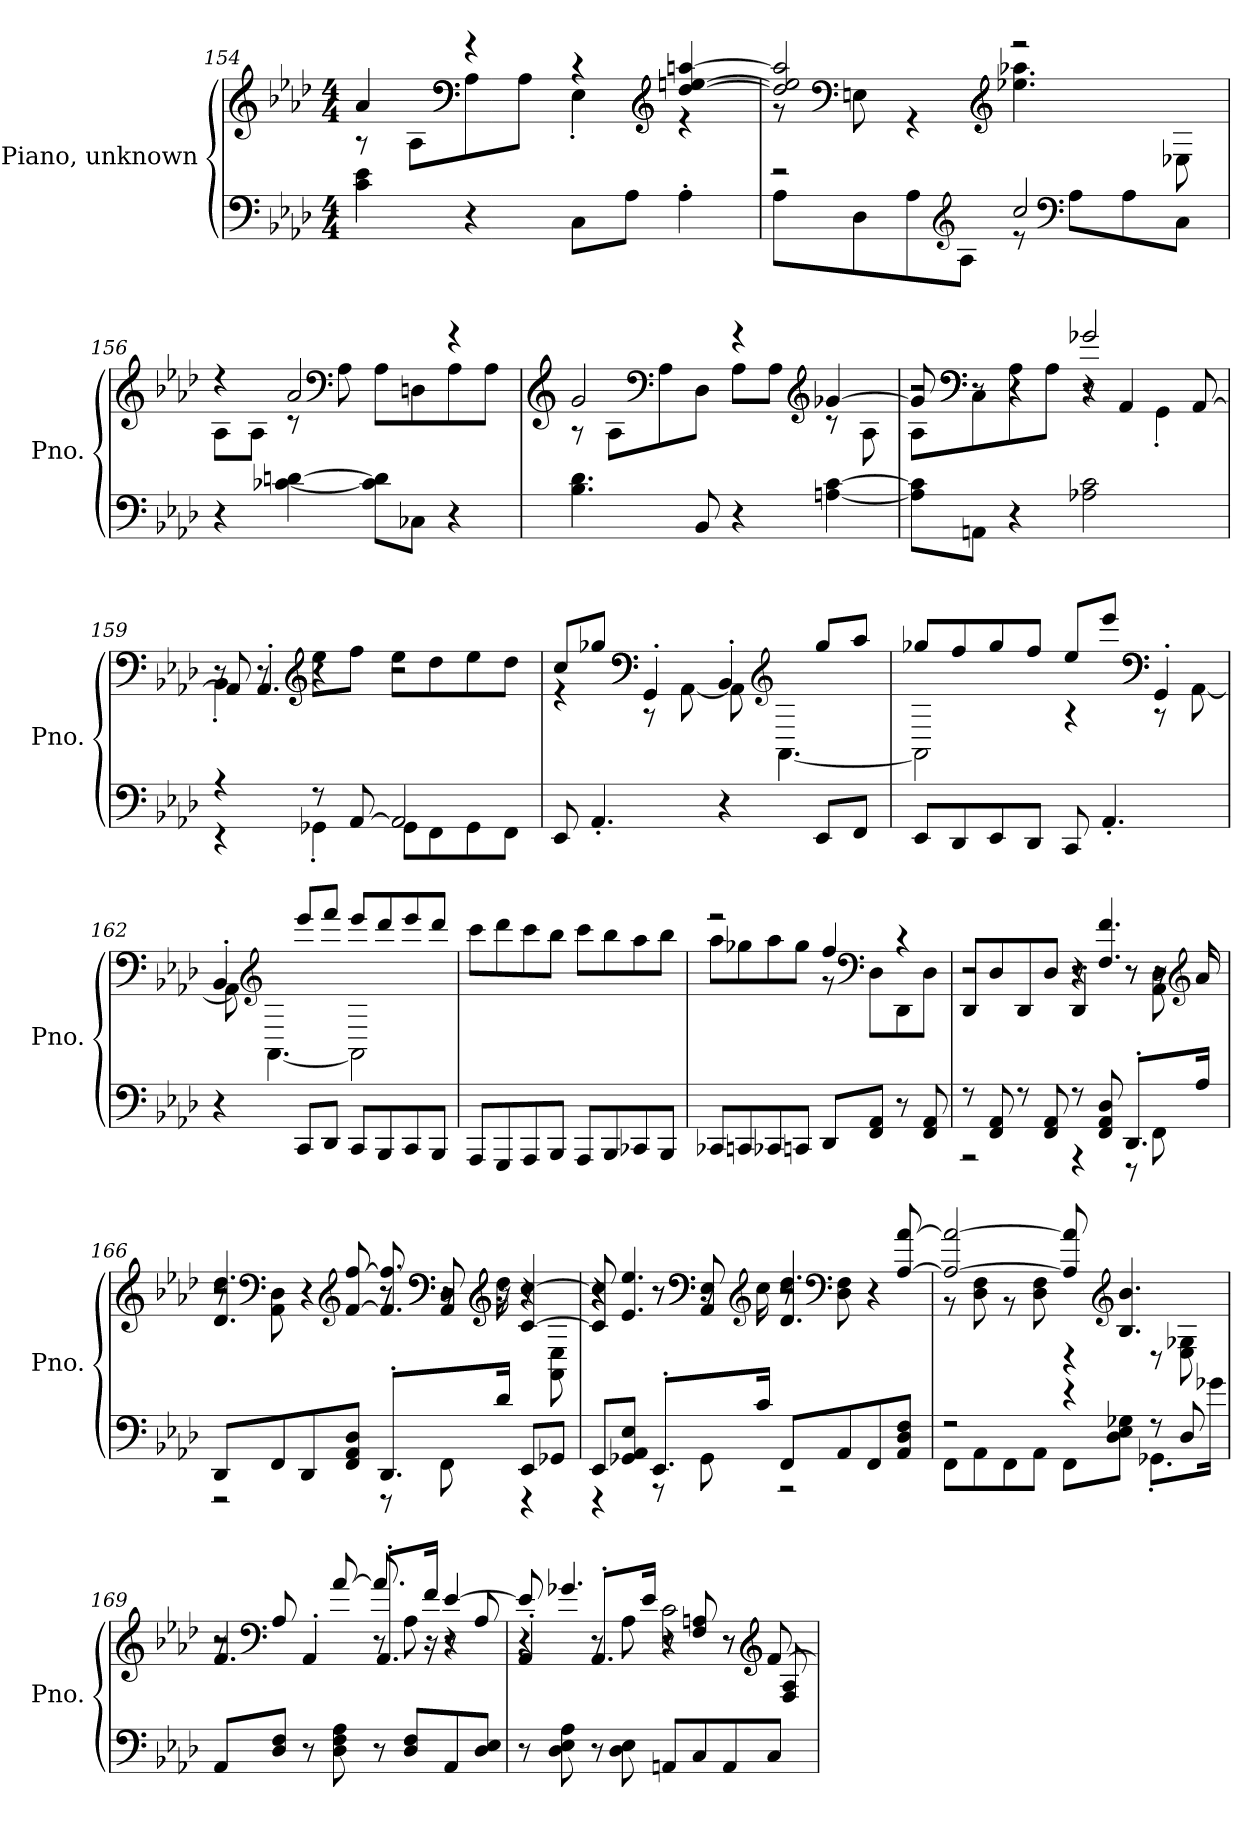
**kern	**kern
*part1	*part1
*staff2	*staff1
*I"Piano, unknown	*
*I'Pno.	*
*clefF4	*clefG2
*k[b-e-a-d-]	*k[b-e-a-d-]
*M4/4	*M4/4
=154	=154
*	*^
4c\ 4e-\	4a-/	8r
.	.	8A-\L
*	*clefF4	*
4r	4r	8A-\
.	.	8A-\J
8C\L	4r	4E-'\
8A-\J	.	.
*	*clefG2	*
4A-'\	[4dd-/ [4een/ [4aan/	4r
!!LO:PB:g=z	!!
=155	=155	=155
*^	*	*
2r	8A-\L	2dd-/] 2ee/] 2aa/]	8r
*	*	*clefF4	*
.	8D-\	.	8En\
.	8A-\	.	4r
*clefG2	*	*	*
.	8A-\J	.	.
*	*	*clefG2	*
2cc/	8r	2r	4.ee-X\ 4.aa-X\
*clefF4	*	*	*
.	8A-\L	.	.
.	8A-\	.	.
.	8C\J	.	8E-X\
*v	*v	*	*
=156	=156	=156
4r	4r	8A-\L
.	.	8A-\J
[4c-X\ [4dn\	2a-/	8r
*	*clefF4	*
.	.	8A-\
8c-\] 8d\]L	.	8A-\L
8C-X\J	.	8Dn\
4r	4r	8A-\
.	.	8A-\J
!!LO:LB:g=z	!!
=157	=157	=157
*	*clefG2	*
4.B-\ 4.d-\	2g/	8r
.	.	8A-\L
*	*clefF4	*
.	.	8A-\
8BB-/	.	8D-\J
4r	4r	8A-\L
.	.	8A-\J
*	*clefG2	*
[4An\ [4c\	[4g-X/	8r
.	.	8A-\
=158	=158	=158
*	*	*^
8A\] 8c\]L	8g-/]	8A-\L	2r
*	*clefF4	*	*
8AAn\J	8r	8C\	.
4r	4r	8A-\	.
.	.	8A-\J	.
2A-X\ 2c\	2g-X/	4r	8r
.	.	.	4AA-/
.	.	4GG'\	.
.	.	.	[8AA-/
=159	=159	=159	=159
*^	*	*	*
4r	4r	8r	4BB-'\	8AA-/]
.	.	4.AA-'/	.	8r
*	*	*clefG2	*	*
8r	4GG-X'\	.	8ee-\L	4r
[8AA-/	.	.	8ff\J	.
2AA-/]	8GG-\L	2r	8ee-\L	2r
.	8FF\	.	8dd-\	.
.	8GG-\	.	8ee-\	.
.	8FF\J	.	8dd-\J	.
*v	*v	*	*	*
*	*	*v	*v
!!LO:LB:g=z
=160	=160	=160
8EE-/	8cc/L	4r
4.AA-'/	8gg-X/J	.
*	*clefF4	*
.	4GG'/	8r
.	.	[8AA-\
4r	4BB-'/	8AA-\]
*	*clefG2	*
.	.	[4.AA-\
8EE-/L	8gg-/L	.
8FF/J	8aa-/J	.
=161	=161	=161
8EE-/L	8gg-X/L	2AA-\]
8DD-/	8ff/	.
8EE-/	8gg-/	.
8DD-/J	8ff/J	.
8CC/	8ee-/L	4r
4.AA-'/	8eee-/J	.
*	*clefF4	*
.	4GG'/	8r
.	.	[8AA-\
=162	=162	=162
4r	4BB-'/	8AA-\]
*	*clefG2	*
.	.	[4.AA-\
8CC/L	8eee-/L	.
8DD-/J	8fff/J	.
8CC/L	8eee-/L	2AA-\]
8BBB-/	8ddd-/	.
8CC/	8eee-/	.
8BBB-/J	8ddd-/J	.
*	*v	*v
!!LO:LB:g=z
=163	=163
8AAA-/L	8ccc\L
8GGG/	8ddd-\
8AAA-/	8ccc\
8BBB-/J	8bb-\J
8AAA-/L	8ccc\L
8BBB-/	8bb-\
8CC-X/	8aa-\
8BBB-/J	8bb-\J
=164	=164
*	*^
8CC-X/L	2r	8aa-\L
8CCn/	.	8gg-X\
8CC-X/	.	8aa-\
8CCn/J	.	8gg-\J
8DD-/L	4ff/	8r
*	*clefF4	*
8FF/ 8AA-/J	.	8D-\L
8r	4r	8DD-\
8FF/ 8AA-/	.	8D-\J
=165	=165	=165
*^	*	*^
8r	2r	2r	2r	8DD-/L
8FF/ 8AA-/	.	.	.	8D-/
8r	.	.	.	8DD-/
8FF/ 8AA-/	.	.	.	8D-/J
8r	4r	8r	4r	4DD-'/
8FF/ 8AA-/ 8D-/	.	4.F/ 4.f/	.	.
8.DD-'/L	8r	.	8r	8r
.	8FF\	.	8AA-\ 8D-\	16r
*	*	*clefG2	*	*
16A-/Jk	.	.	.	16a-/
!!LO:LB:g=z	!!	!!
=166	=166	=166	=166	=166
8DD-/L	2r	4.d-/ 4.dd-/	8r	2r
*	*	*clefF4	*	*
8FF/	.	.	8AA-\ 8D-\	.
8DD-/	.	.	4r	.
*	*	*clefG2	*	*
8FF/ 8AA-/ 8D-/J	.	[8f/ [8ff/	.	.
8.DD-'/L	8r	8.f/] 8.ff/]	8r	8r
*	*	*clefF4	*	*
.	8FF\	.	16r	8AA-/ 8D-/
*	*	*clefG2	*	*
16d-/Jk	.	16r	16dd-\	.
8EE-/L	4r	[4c/ [4cc/	8r	4r
8GG-X/J	.	.	8AA-\ 8E-\	.
=167	=167	=167	=167	=167
8EE-/L	4r	8c/] 8cc/]	4r	4r
8GG-X/ 8AA-/ 8E-/J	.	4.e-/ 4.ee-/	.	.
8.EE-'/L	8r	.	8r	8r
*	*	*clefF4	*	*
.	8GG-\	.	16r	8AA-/ 8E-/
*	*	*clefG2	*	*
16c/Jk	.	.	16cc\	.
8FF/L	2r	4.d-/ 4.dd-/	8r	2r
*	*	*clefF4	*	*
8AA-/	.	.	8D-\ 8F\	.
8FF/	.	.	4r	.
8AA-/ 8D-/ 8F/J	.	[8A-/ [8a-/	.	.
*	*	*	*v	*v
!!LO:LB:g=z
=168	=168	=168	=168
2r	8FF\L	2A-/_ 2a-/_	8r
.	8AA-\	.	8D-\ 8F\
.	8FF\	.	8r
.	8AA-\J	.	8D-\ 8F\
4r	8FF\L	8A-/] 8a-/]	4r
*	*	*clefG2	*
.	8D-\ 8E-\ 8G-X\J	4.B-/ 4.b-/	.
8r	8.GG-X'\L	.	8r
8D-/	.	.	8E-\ 8G-X\
.	16g-X\Jk	.	.
*v	*v	*	*
=169	=169	=169
*	*	*^
8AA-/L	4.f/	2r	8r
*	*clefF4	*	*
8D-/ 8F/J	.	.	8A-/
8r	.	.	4AA-'/
8D-\ 8F\ 8A-\	[8a-/	.	.
8r	8.a-/]	8r	8.AA-'/L
8D-/ 8F/L	.	8A-\	.
.	16r	.	16f/Jk
8AA-/	[4e-/	4r	8r
8D-/ 8E-/J	.	.	8A-/
!!LO:PB:g=z	!!	!!
=170	=170	=170	=170
8r	8e-/]	4r	4AA-'/
8D-\ 8E-\ 8A-\	4.g-X/	.	.
8r	.	8r	8.AA-'/L
8D-\ 8E-\	.	8A-\	.
.	.	.	16e-/Jk
8AAn/L	4r	2c\	8r
8C/	.	.	8F/ 8An/
8AA/	8r	.	8r
*	*clefG2	*	*
8C/J	[8f/	.	8F/ 8A/
*	*v	*v	*v
=	=
*-	*-
